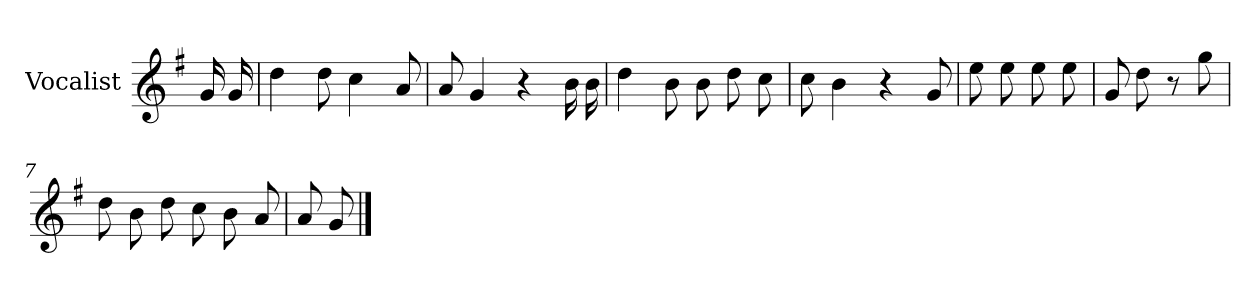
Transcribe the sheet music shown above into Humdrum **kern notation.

**kern
*part1
*staff1
*I"Vocalist
*k[f#]
*G:
=
16g
16g
=1
4dd
8dd
4cc
8a
=2
8a
4g
4r
16b
16b
=3
4dd
8b
8b
8dd
8cc
=4
8cc
4b
4r
8g
=5
8ee
8ee
8ee
8ee
=6
8g
8dd
8r
8gg
=7
8dd
8b
8dd
8cc
8b
8a
=8
8a
8g
==
*-
